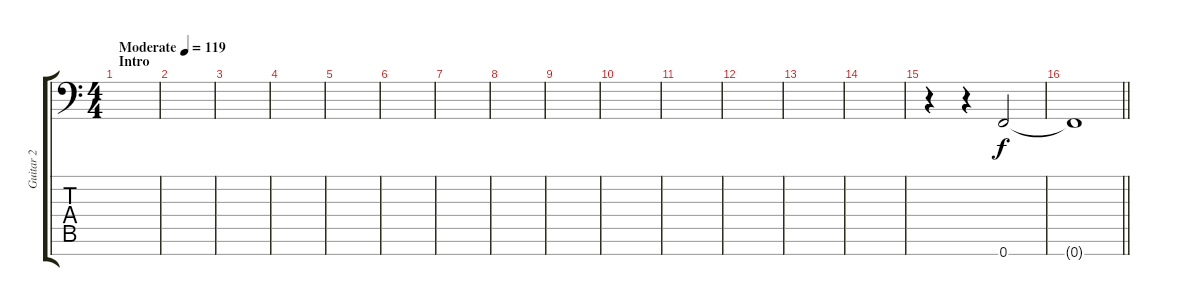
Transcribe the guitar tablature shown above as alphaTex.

\track ("Guitar 2" "Guitar 2") {instrument overdrivenguitar}
\staff {score tabs}
\tuning (Eb4 Bb3 F3 Eb3 Bb2 F2 F1) {hide}
\ts (4 4)
\section ("" "Intro")
\tempo (119 "Moderate")
\clef f4
\ks c
|
|
|
|
|
|
|
|
|
|
|
|
|
|
r.4{volume 0} r.4 0.7.2{volume 15} |
\barLineRight lightlight
0.7{t}.1
